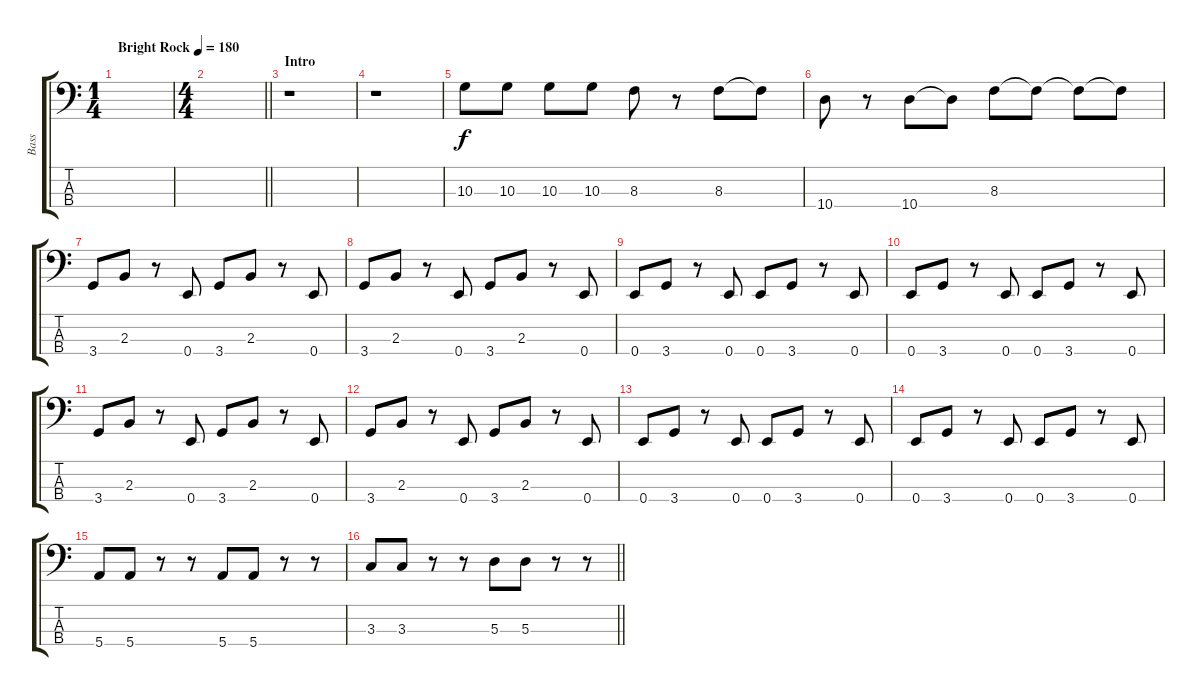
\track ("Bass" "Bass") {instrument electricbasspick}
\staff {score tabs}
\tuning (G2 D2 A1 E1) {hide}
\ts (1 4)
\tempo (180 "Bright Rock")
\clef f4
\ks c
|
\ts (4 4)
\barLineRight lightlight
|
\section ("" "Intro")
r.1 |
r.1 |
10.3.8 10.3.8 10.3.8 10.3.8 8.3.8 r.8 8.3.8 8.3{t}.8 |
10.4.8 r.8 10.4.8 10.4{t}.8 8.3.8 8.3{t}.8 8.3{t}.8 8.3{t}.8 |
3.4.8 2.3.8 r.8 0.4.8 3.4.8 2.3.8 r.8 0.4.8 |
3.4.8 2.3.8 r.8 0.4.8 3.4.8 2.3.8 r.8 0.4.8 |
0.4.8 3.4.8 r.8 0.4.8 0.4.8 3.4.8 r.8 0.4.8 |
0.4.8 3.4.8 r.8 0.4.8 0.4.8 3.4.8 r.8 0.4.8 |
3.4.8 2.3.8 r.8 0.4.8 3.4.8 2.3.8 r.8 0.4.8 |
3.4.8 2.3.8 r.8 0.4.8 3.4.8 2.3.8 r.8 0.4.8 |
0.4.8 3.4.8 r.8 0.4.8 0.4.8 3.4.8 r.8 0.4.8 |
0.4.8 3.4.8 r.8 0.4.8 0.4.8 3.4.8 r.8 0.4.8 |
5.4.8 5.4.8 r.8 r.8 5.4.8 5.4.8 r.8 r.8 |
\barLineRight lightlight
3.3.8 3.3.8 r.8 r.8 5.3.8 5.3.8 r.8 r.8
